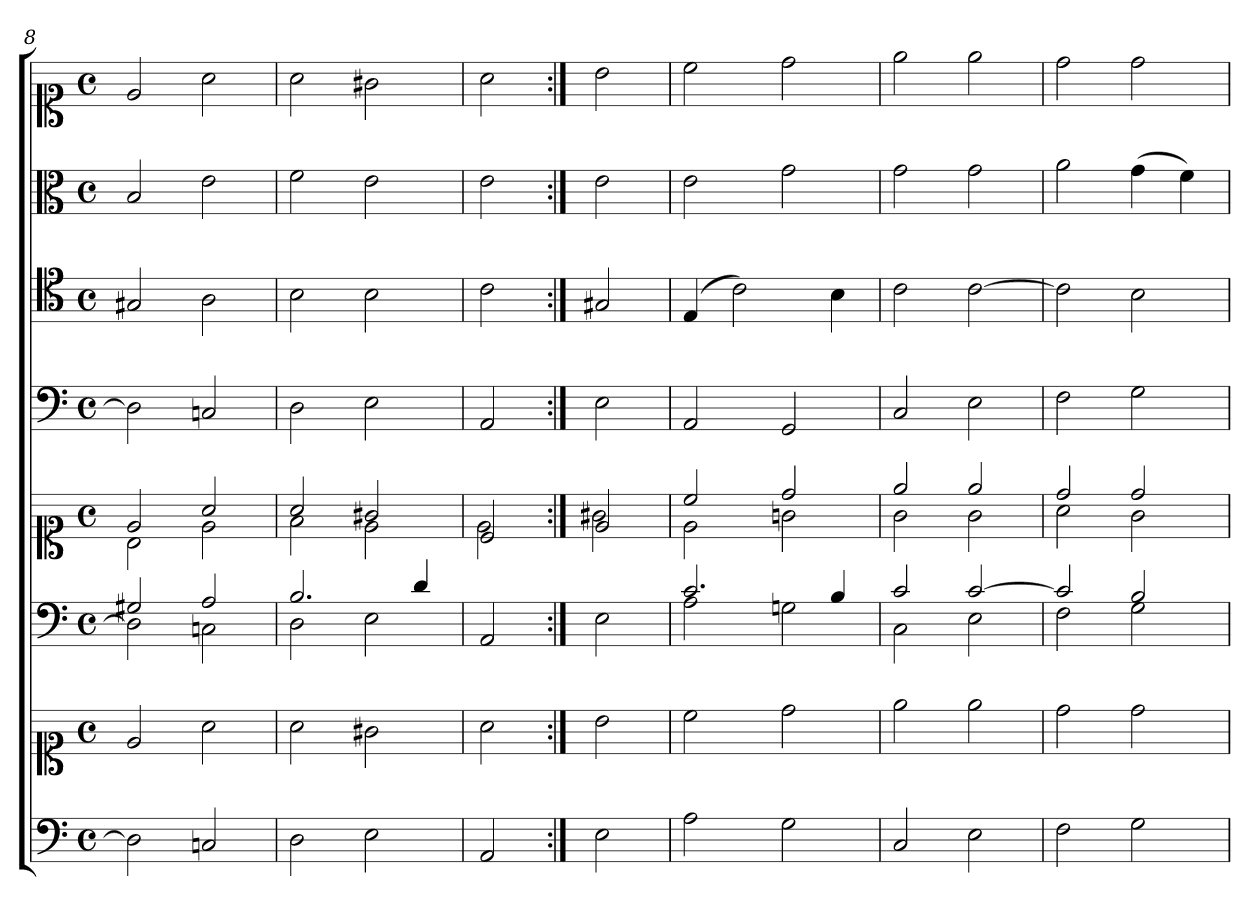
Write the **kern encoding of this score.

**kern	**kern	**kern	**kern	**kern	**kern	**kern	**kern
*part6	*part6	*part5	*part5	*part4	*part3	*part2	*part1
*staff8	*staff7	*staff6	*staff5	*staff4	*staff3	*staff2	*staff1
*clefF4	*clefC1	*clefF4	*clefC1	*clefF4	*clefC4	*clefC3	*clefC1
*k[]	*k[]	*k[]	*k[]	*k[]	*k[]	*k[]	*k[]
*M4/4	*M4/4	*M4/4	*M4/4	*M4/4	*M4/4	*M4/4	*M4/4
*met(c)	*met(c)	*met(c)	*met(c)	*met(c)	*met(c)	*met(c)	*met(c)
=8	=8	=8	=8	=8	=8	=8	=8
*	*	*^	*^	*	*	*	*
2D]	2e	2G#X	2D]	2e	2B	2D]	2G#X	2B	2e
2Cn	2a	2A	2Cn	2a	2e	2Cn	2A	2e	2a
=9	=9	=9	=9	=9	=9	=9	=9	=9	=9
2D	2a	2.B	2D	2a	2f	2D	2B	2f	2a
2E	2g#X	.	2E	2g#X	2e	2E	2B	2e	2g#X
.	.	4d	.	.	.	.	.	.	.
*	*	*v	*v	*	*	*	*	*	*
=10	=10	=10	=10	=10	=10	=10	=10	=10
2AA	2a	2AA	2c	2e	2AA	2c	2e	2a
=11:|!	=11:|!	=11:|!	=11:|!	=11:|!	=11:|!	=11:|!	=11:|!	=11:|!
2E	2b	2E	2e	2g#X	2E	2G#X	2e	2b
=12	=12	=12	=12	=12	=12	=12	=12	=12
*	*	*^	*	*	*	*	*	*
2A	2cc	2.c	2A	2cc	2e	2AA	(4E	2e	2cc
.	.	.	.	.	.	.	2c)	.	.
2G	2dd	.	2Gn	2dd	2gn	2GG	.	2g	2dd
.	.	4B	.	.	.	.	4B	.	.
=13	=13	=13	=13	=13	=13	=13	=13	=13	=13
2C	2ee	2c	2C	2ee	2g	2C	2c	2g	2ee
2E	2ee	[2c	2E	2ee	2g	2E	[2c	2g	2ee
=14	=14	=14	=14	=14	=14	=14	=14	=14	=14
2F	2dd	2c]	2F	2dd	2a	2F	2c]	2a	2dd
2G	2dd	2B	2G	2dd	2g	2G	2B	(4g	2dd
.	.	.	.	.	.	.	.	4f)	.
*	*	*v	*v	*	*	*	*	*	*
*	*	*	*v	*v	*	*	*	*
=	=	=	=	=	=	=	=
*-	*-	*-	*-	*-	*-	*-	*-
